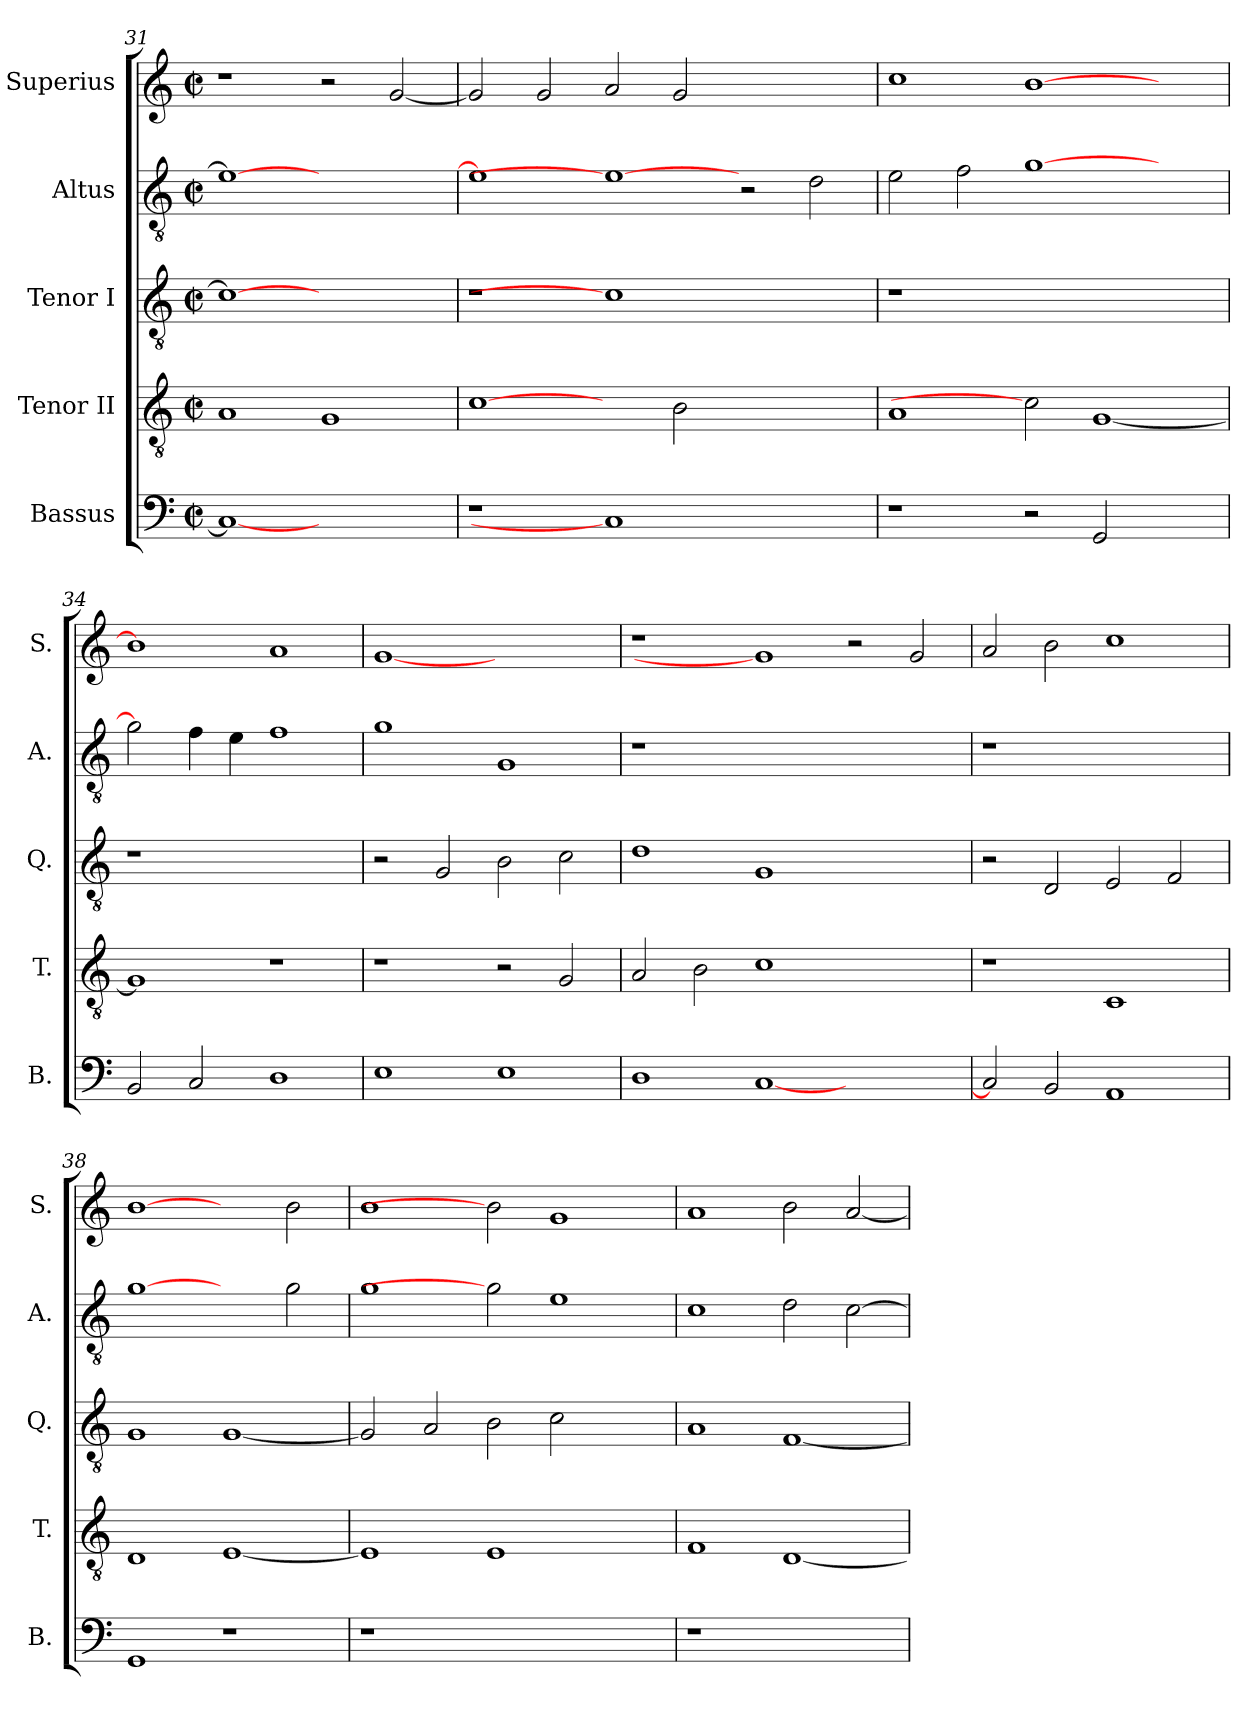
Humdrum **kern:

**kern	**kern	**kern	**kern	**kern
*part5	*part4	*part3	*part2	*part1
*staff5	*staff4	*staff3	*staff2	*staff1
*I"Bassus	*I"Tenor II	*I"Tenor I	*I"Altus	*I"Superius
*I'B.	*I'T.	*I'Q.	*I'A.	*I'S.
!!LO:PB:g=z
*clefF4	*clefGv2	*clefGv2	*clefGv2	*clefG2
*	*ITrd7c12	*ITrd7c12	*ITrd7c12	*
*k[]	*k[]	*k[]	*k[]	*k[]
*C:	*C:	*C:	*C:	*C:
*M2/2	*M2/2	*M2/2	*M2/2	*M2/2
*met(c|)	*met(c|)	*met(c|)	*met(c|)	*met(c|)
=31	=31	=31	=31	=31
1Ci_<	1AAi	1Ci_>	1Ei_>	1r
1ryy	1GGi	1ryy	1ryy	2r
.	.	.	.	[<2gi/
=32	=32	=32	=32	=32
!LO:N:vis=1	!	!LO:N:vis=1	!	!
1r	[1Ci	1r	1Ei]	2gi/]
.	.	.	.	2gi/
1Ci]	2ryy	1Ci]	1Ei_	2ai/
.	2BBi\	.	.	2gi/
1ryy	1ryy	1ryy	2r	1ryy
.	.	.	2Di\	.
=33	=33	=33	=33	=33
!	!	!LO:N:vis=1	!	!
1r	1AAi	1r	2Ei\	1cci
.	.	.	2Fi\	.
2r	2Ci]	1.ryy	[>1Gi	[>1bi
2GGi/	[<1GGi	.	.	.
2ryy	.	.	2ryy	2ryy
=34	=34	=34	=34	=34
!	!	!LO:N:vis=1	!	!
2BBi/	1GGi]	1r	2Gi\]	1bi]
2Ci/	.	.	4Fi\	.
.	.	.	4Ei\	.
1Di	1r	1ryy	1Fi	1ai
=35	=35	=35	=35	=35
1Ei	1r	2r	1Gi	[1gi
.	.	2GGi/	.	.
1Ei	2r	2BBi\	1GGi	1ryy
.	2GGi/	2Ci\	.	.
!!LO:LB:g=z
=36	=36	=36	=36	=36
!	!	!	!LO:N:vis=1	!
1Di	2AAi/	1Di	1r	1r
.	2BBi\	.	.	.
[<1Ci	1Ci	1GGi	0ryy	1gi]
1ryy	1ryy	1ryy	.	2r
.	.	.	.	2gi/
=37	=37	=37	=37	=37
!	!	!	!LO:N:vis=1	!
2Ci/]	1r	2r	1r	2ai/
2BBi/	.	2DDi/	.	2bi\
1AAi	1CCi	2EEi/	1ryy	1cci
.	.	2FFi/	.	.
=38	=38	=38	=38	=38
1GGi	1DDi	1GGi	[1Gi	[1bi
1r	[<1EEi	[<1GGi	2ryy	2ryy
.	.	.	2Gi\	2bi\
=39	=39	=39	=39	=39
!LO:N:vis=1	!	!	!	!
1r	1EEi]	2GGi/]	1Gi	1bi
.	.	2AAi/	.	.
1.ryy	1EEi	2BBi\	2Gi]	2bi]
.	.	2Ci\	1Ei	1gi
.	2ryy	2ryy	.	.
=40	=40	=40	=40	=40
!LO:N:vis=1	!	!	!	!
1r	1FFi	1AAi	1Ci	1ai
1ryy	[<1DDi	[<1FFi	2Di\	2bi\
.	.	.	[>2Ci\	[<2ai/
=	=	=	=	=
*-	*-	*-	*-	*-
